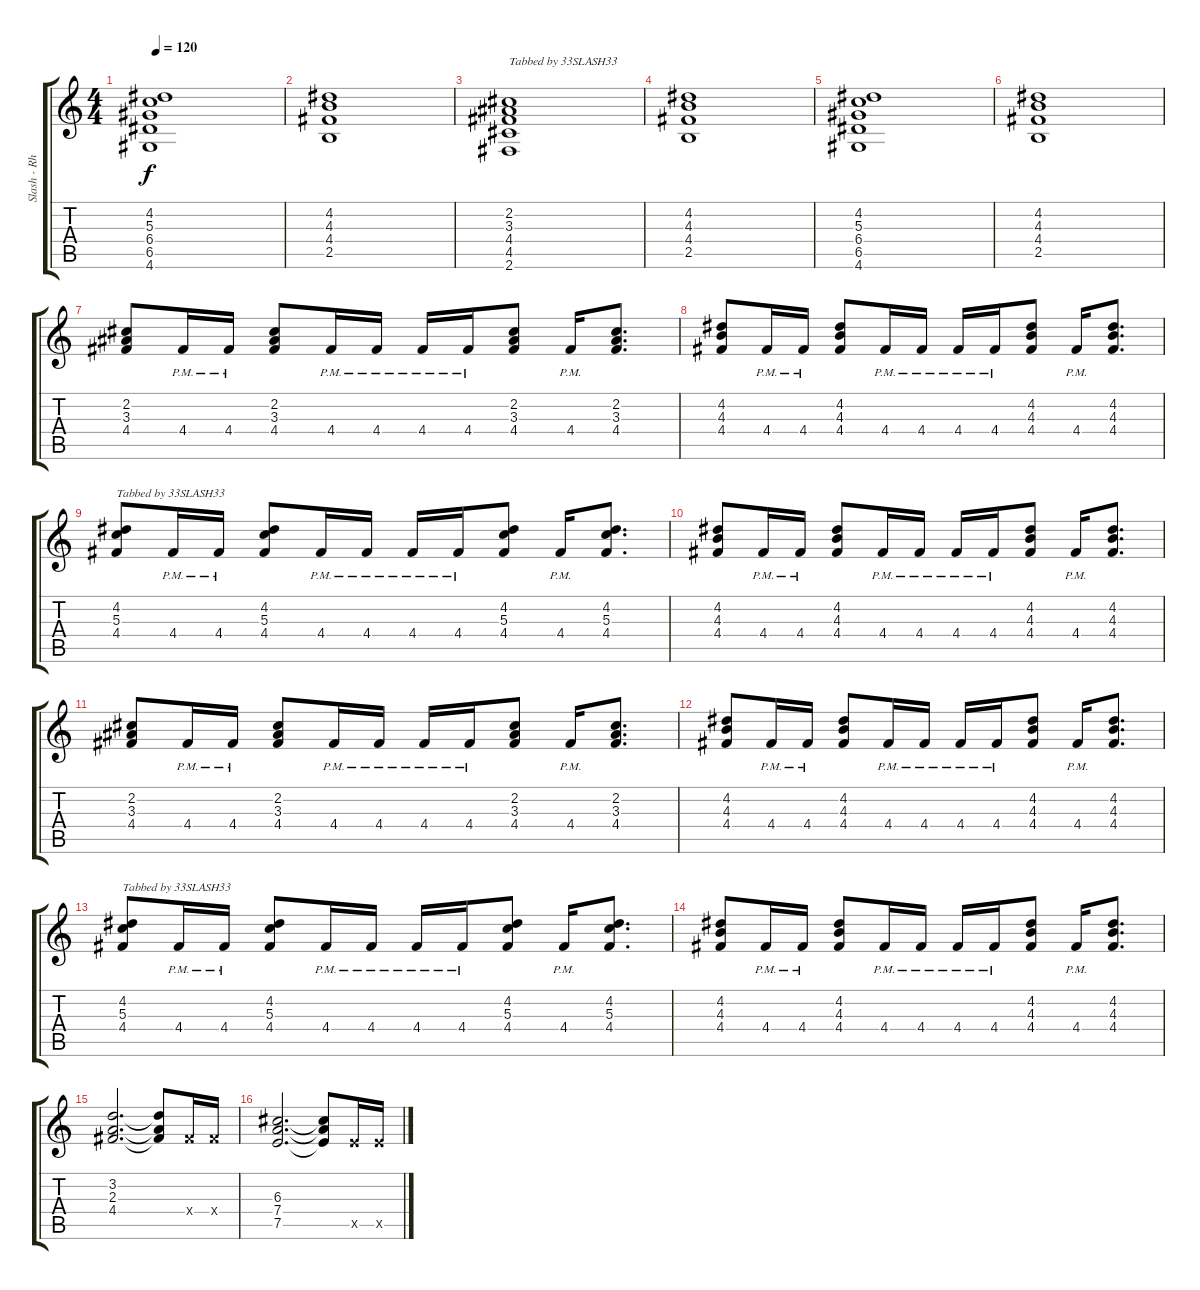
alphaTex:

\track ("Slash - Rhythm 2" "Slash - Rh") {instrument distortionguitar}
\staff {score tabs}
\tuning (E4 B3 G3 D3 A2 E2) {hide}
\ts (4 4)
\tempo 120
\clef g2
\ks c
(4.2 5.3 6.4 6.5 4.6).1{dy f} |
(4.2 4.3 4.4 2.5).1 |
(2.2 3.3 4.4 4.5 2.6).1{txt "Tabbed by 33SLASH33"} |
(4.2 4.3 4.4 2.5).1 |
(4.2 5.3 6.4 6.5 4.6).1 |
(4.2 4.3 4.4 2.5).1 |
(2.2 3.3 4.4).8 4.4{pm}.16 4.4{pm}.16 (2.2 3.3 4.4).8 4.4{pm}.16 4.4{pm}.16 4.4{pm}.16 4.4{pm}.16 (2.2 3.3 4.4).8 4.4{pm}.16 (2.2 3.3 4.4).8{d} |
(4.2 4.3 4.4).8 4.4{pm}.16 4.4{pm}.16 (4.2 4.3 4.4).8 4.4{pm}.16 4.4{pm}.16 4.4{pm}.16 4.4{pm}.16 (4.2 4.3 4.4).8 4.4{pm}.16 (4.2 4.3 4.4).8{d} |
(4.2 5.3 4.4).8{txt "Tabbed by 33SLASH33"} 4.4{pm}.16 4.4{pm}.16 (4.2 5.3 4.4).8 4.4{pm}.16 4.4{pm}.16 4.4{pm}.16 4.4{pm}.16 (4.2 5.3 4.4).8 4.4{pm}.16 (4.2 5.3 4.4).8{d} |
(4.2 4.3 4.4).8 4.4{pm}.16 4.4{pm}.16 (4.2 4.3 4.4).8 4.4{pm}.16 4.4{pm}.16 4.4{pm}.16 4.4{pm}.16 (4.2 4.3 4.4).8 4.4{pm}.16 (4.2 4.3 4.4).8{d} |
(2.2 3.3 4.4).8 4.4{pm}.16 4.4{pm}.16 (2.2 3.3 4.4).8 4.4{pm}.16 4.4{pm}.16 4.4{pm}.16 4.4{pm}.16 (2.2 3.3 4.4).8 4.4{pm}.16 (2.2 3.3 4.4).8{d} |
(4.2 4.3 4.4).8 4.4{pm}.16 4.4{pm}.16 (4.2 4.3 4.4).8 4.4{pm}.16 4.4{pm}.16 4.4{pm}.16 4.4{pm}.16 (4.2 4.3 4.4).8 4.4{pm}.16 (4.2 4.3 4.4).8{d} |
(4.2 5.3 4.4).8{txt "Tabbed by 33SLASH33"} 4.4{pm}.16 4.4{pm}.16 (4.2 5.3 4.4).8 4.4{pm}.16 4.4{pm}.16 4.4{pm}.16 4.4{pm}.16 (4.2 5.3 4.4).8 4.4{pm}.16 (4.2 5.3 4.4).8{d} |
(4.2 4.3 4.4).8 4.4{pm}.16 4.4{pm}.16 (4.2 4.3 4.4).8 4.4{pm}.16 4.4{pm}.16 4.4{pm}.16 4.4{pm}.16 (4.2 4.3 4.4).8 4.4{pm}.16 (4.2 4.3 4.4).8{d} |
(3.2 2.3 4.4).2{d} (3.2{t} 2.3{t} 4.4{t}).8 4.4{x}.16 4.4{x}.16 |
(6.3 7.4 7.5).2{d} (6.3{t} 7.4{t} 7.5{t}).8 7.5{x}.16 7.5{x}.16
